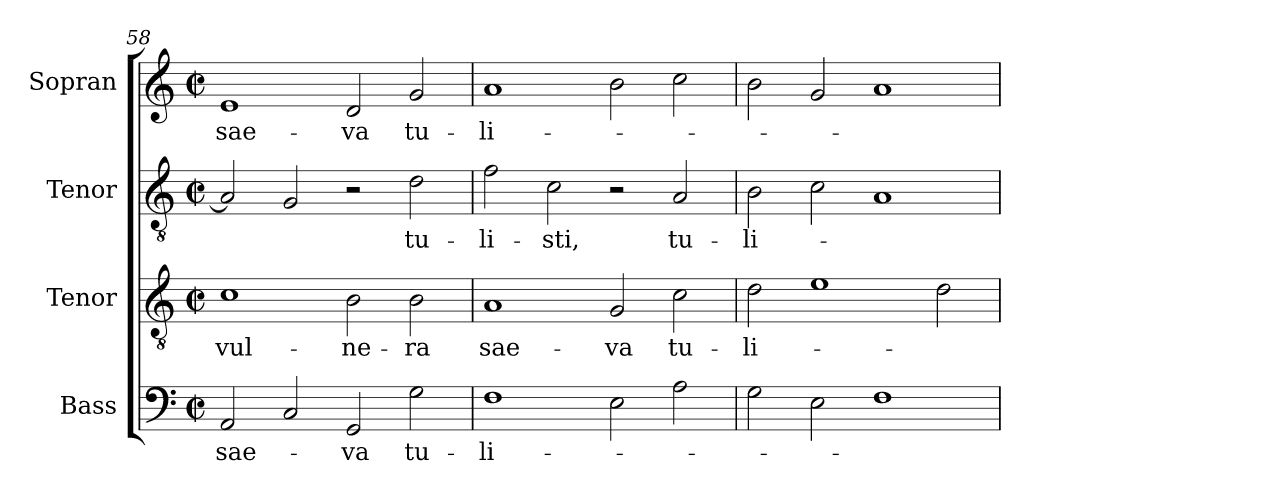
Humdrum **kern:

**kern	**text	**kern	**text	**kern	**text	**kern	**text
*part4	*part4	*part3	*part3	*part2	*part2	*part1	*part1
*staff4	*staff4	*staff3	*staff3	*staff2	*staff2	*staff1	*staff1
*I"Bass	*	*I"Tenor	*	*I"Tenor	*	*I"Sopran	*
*	*	*I'Tenor	*	*	*	*	*
*clefF4	*	*clefGv2	*	*clefGv2	*	*clefG2	*
*	*	*ITrd7c12	*	*ITrd7c12	*	*	*
*k[]	*	*k[]	*	*k[]	*	*k[]	*
*M2/2	*	*M2/2	*	*M2/2	*	*M2/2	*
*met(c|)	*	*met(c|)	*	*met(c|)	*	*met(c|)	*
=58	=58	=58	=58	=58	=58	=58	=58
!	!LO:LY:b:color=#000000	!	!	!	!	!	!
!	!	!	!LO:LY:b:color=#000000	!	!	!	!
!	!	!	!	!	!	!	!LO:LY:b:color=#000000
2AAi/	sae-	1Ci	vul-	2AAi/]	.	1ei	sae-
2Ci/	.	.	.	2GGi/	.	.	.
!	!LO:LY:b:color=#000000	!	!	!	!	!	!
!	!	!	!LO:LY:b:color=#000000	!	!	!	!
!	!	!	!	!	!	!	!LO:LY:b:color=#000000
2GGi/	-va	2BBi\	-ne-	2r	.	2di/	-va
!	!LO:LY:b:color=#000000	!	!	!	!	!	!
!	!	!	!LO:LY:b:color=#000000	!	!	!	!
!	!	!	!	!	!LO:LY:b:color=#000000	!	!
!	!	!	!	!	!	!	!LO:LY:b:color=#000000
2Gi\	tu-	2BBi\	-ra	2Di\	tu-	2gi/	tu-
=59	=59	=59	=59	=59	=59	=59	=59
!	!LO:LY:b:color=#000000	!	!	!	!	!	!
!	!	!	!LO:LY:b:color=#000000	!	!	!	!
!	!	!	!	!	!LO:LY:b:color=#000000	!	!
!	!	!	!	!	!	!	!LO:LY:b:color=#000000
1Fi	-li-	1AAi	sae-	2Fi\	-li-	1ai	-li-
!	!	!	!	!	!LO:LY:b:color=#000000	!	!
.	.	.	.	2Ci\	-sti,	.	.
!	!	!	!LO:LY:b:color=#000000	!	!	!	!
2Ei\	.	2GGi/	-va	2r	.	2bi\	.
!	!	!	!LO:LY:b:color=#000000	!	!	!	!
!	!	!	!	!	!LO:LY:b:color=#000000	!	!
2Ai\	.	2Ci\	tu-	2AAi/	tu-	2cci\	.
=60	=60	=60	=60	=60	=60	=60	=60
!	!	!	!LO:LY:b:color=#000000	!	!	!	!
!	!	!	!	!	!LO:LY:b:color=#000000	!	!
2Gi\	.	2Di\	-li-	2BBi\	-li-	2bi\	.
2Ei\	.	1Ei	.	2Ci\	.	2gi/	.
1Fi	.	.	.	1AAi	.	1ai	.
.	.	2Di\	.	.	.	.	.
=	=	=	=	=	=	=	=
*-	*-	*-	*-	*-	*-	*-	*-
